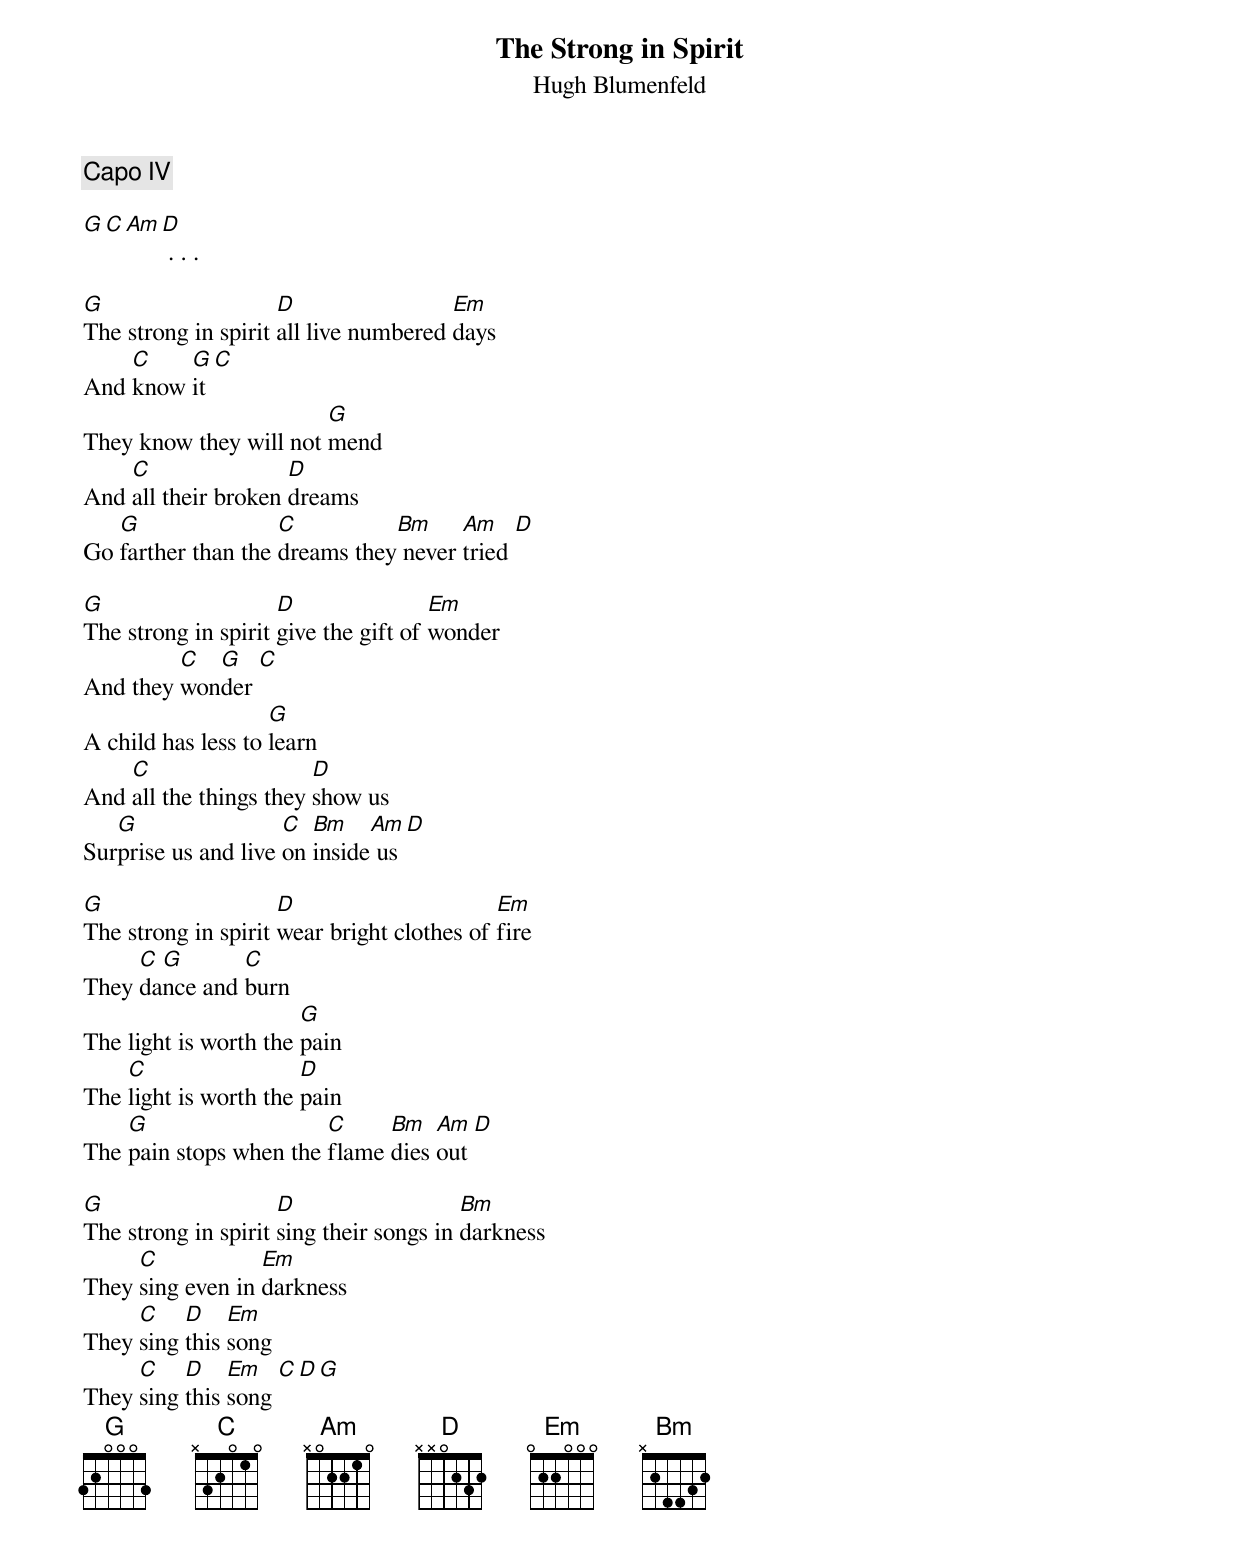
{t: The Strong in Spirit}
{st: Hugh Blumenfeld}

{c: Capo IV}

[G][C][Am][D] . . .

[G]The strong in spirit [D]all live numbered [Em]days
And [C]know [G]it [C]
They know they will not [G]mend
And [C]all their broken [D]dreams
Go [G]farther than the [C]dreams they[Bm] never [Am]tried [D]

[G]The strong in spirit [D]give the gift of [Em]wonder
And they [C]won[G]der [C]
A child has less to [G]learn
And [C]all the things they [D]show us
Sur[G]prise us and live [C]on [Bm]inside[Am] us [D]

[G]The strong in spirit [D]wear bright clothes of [Em]fire
They [C]da[G]nce and [C]burn
The light is worth the [G]pain
The [C]light is worth the [D]pain
The [G]pain stops when the [C]flame [Bm]dies [Am]out [D]

[G]The strong in spirit [D]sing their songs in [Bm]darkness
They [C]sing even in [Em]darkness
They [C]sing [D]this [Em]song
They [C]sing [D]this [Em]song [C][D][G]
